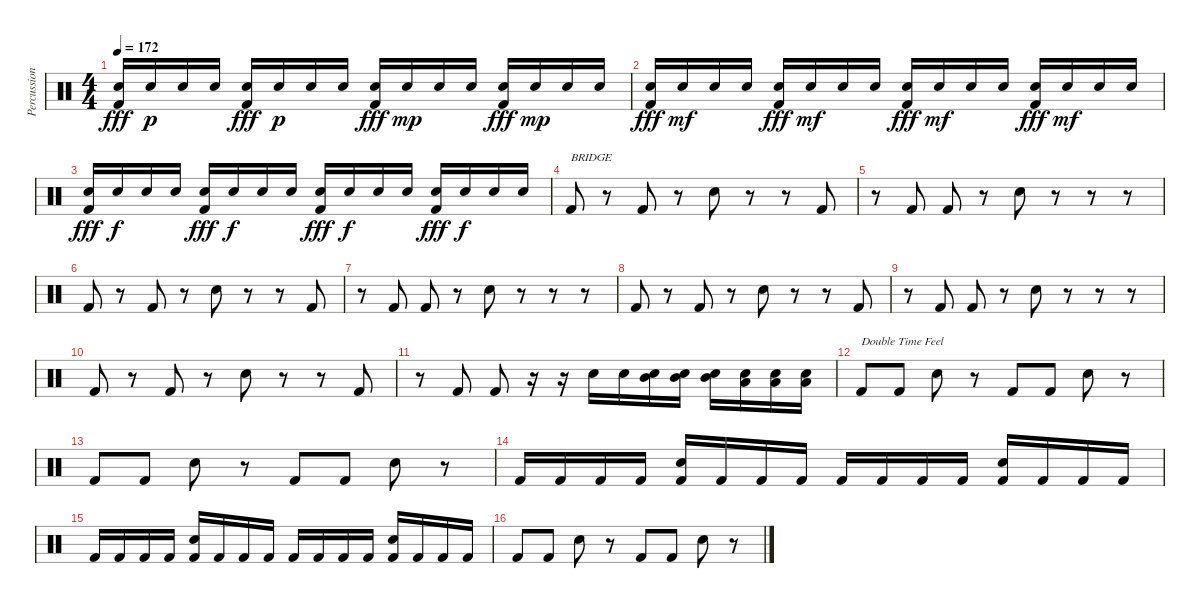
\track ("Percussions" "Percussion") {instrument percussion}
\staff {score}
\articulation defaults
\ts (4 4)
\tempo 172
\clef neutral
\ks c
("Snare (hit) 2" "Kick (hit) 2").16{dy fff} "Snare (hit) 2".16{dy p} "Snare (hit) 2".16 "Snare (hit) 2".16 ("Snare (hit) 2" "Kick (hit) 2").16{dy fff} "Snare (hit) 2".16{dy p} "Snare (hit) 2".16 "Snare (hit) 2".16 ("Snare (hit) 2" "Kick (hit) 2").16{dy fff} "Snare (hit) 2".16{dy mp} "Snare (hit) 2".16 "Snare (hit) 2".16 ("Snare (hit) 2" "Kick (hit) 2").16{dy fff} "Snare (hit) 2".16{dy mp} "Snare (hit) 2".16 "Snare (hit) 2".16 |
("Snare (hit) 2" "Kick (hit) 2").16{dy fff} "Snare (hit) 2".16{dy mf} "Snare (hit) 2".16 "Snare (hit) 2".16 ("Snare (hit) 2" "Kick (hit) 2").16{dy fff} "Snare (hit) 2".16{dy mf} "Snare (hit) 2".16 "Snare (hit) 2".16 ("Snare (hit) 2" "Kick (hit) 2").16{dy fff} "Snare (hit) 2".16{dy mf} "Snare (hit) 2".16 "Snare (hit) 2".16 ("Snare (hit) 2" "Kick (hit) 2").16{dy fff} "Snare (hit) 2".16{dy mf} "Snare (hit) 2".16 "Snare (hit) 2".16 |
("Snare (hit) 2" "Kick (hit) 2").16{dy fff} "Snare (hit) 2".16{dy f} "Snare (hit) 2".16 "Snare (hit) 2".16 ("Snare (hit) 2" "Kick (hit) 2").16{dy fff} "Snare (hit) 2".16{dy f} "Snare (hit) 2".16 "Snare (hit) 2".16 ("Snare (hit) 2" "Kick (hit) 2").16{dy fff} "Snare (hit) 2".16{dy f} "Snare (hit) 2".16 "Snare (hit) 2".16 ("Snare (hit) 2" "Kick (hit) 2").16{dy fff} "Snare (hit) 2".16{dy f} "Snare (hit) 2".16 "Snare (hit) 2".16 |
"Kick (hit) 2".8{txt "BRIDGE"} r.8 "Kick (hit) 2".8 r.8 "Snare (hit) 2".8 r.8 r.8 "Kick (hit) 2".8 |
r.8 "Kick (hit) 2".8 "Kick (hit) 2".8 r.8 "Snare (hit) 2".8 r.8 r.8 r.8 |
"Kick (hit) 2".8 r.8 "Kick (hit) 2".8 r.8 "Snare (hit) 2".8 r.8 r.8 "Kick (hit) 2".8 |
r.8 "Kick (hit) 2".8 "Kick (hit) 2".8 r.8 "Snare (hit) 2".8 r.8 r.8 r.8 |
"Kick (hit) 2".8 r.8 "Kick (hit) 2".8 r.8 "Snare (hit) 2".8 r.8 r.8 "Kick (hit) 2".8 |
r.8 "Kick (hit) 2".8 "Kick (hit) 2".8 r.8 "Snare (hit) 2".8 r.8 r.8 r.8 |
"Kick (hit) 2".8 r.8 "Kick (hit) 2".8 r.8 "Snare (hit) 2".8 r.8 r.8 "Kick (hit) 2".8 |
r.8 "Kick (hit) 2".8 "Kick (hit) 2".8 r.16 r.16 "Snare (hit) 2".16 "Snare (hit) 2".16 ("Snare (hit) 2" "Mid Tom (hit)").16 ("Snare (hit) 2" "Mid Tom (hit)").16 ("Snare (hit) 2" "Mid Tom (hit)").16 ("Snare (hit) 2" "Low Tom (hit)").16 ("Snare (hit) 2" "Low Tom (hit)").16 ("Snare (hit) 2" "Low Tom (hit)").16 |
"Kick (hit) 2".8{txt "Double Time Feel"} "Kick (hit) 2".8 "Snare (hit) 2".8 r.8 "Kick (hit) 2".8 "Kick (hit) 2".8 "Snare (hit) 2".8 r.8 |
"Kick (hit) 2".8 "Kick (hit) 2".8 "Snare (hit) 2".8 r.8 "Kick (hit) 2".8 "Kick (hit) 2".8 "Snare (hit) 2".8 r.8 |
"Kick (hit) 2".16 "Kick (hit) 2".16 "Kick (hit) 2".16 "Kick (hit) 2".16 ("Snare (hit) 2" "Kick (hit) 2").16 "Kick (hit) 2".16 "Kick (hit) 2".16 "Kick (hit) 2".16 "Kick (hit) 2".16 "Kick (hit) 2".16 "Kick (hit) 2".16 "Kick (hit) 2".16 ("Snare (hit) 2" "Kick (hit) 2").16 "Kick (hit) 2".16 "Kick (hit) 2".16 "Kick (hit) 2".16 |
"Kick (hit) 2".16 "Kick (hit) 2".16 "Kick (hit) 2".16 "Kick (hit) 2".16 ("Snare (hit) 2" "Kick (hit) 2").16 "Kick (hit) 2".16 "Kick (hit) 2".16 "Kick (hit) 2".16 "Kick (hit) 2".16 "Kick (hit) 2".16 "Kick (hit) 2".16 "Kick (hit) 2".16 ("Snare (hit) 2" "Kick (hit) 2").16 "Kick (hit) 2".16 "Kick (hit) 2".16 "Kick (hit) 2".16 |
"Kick (hit) 2".8 "Kick (hit) 2".8 "Snare (hit) 2".8 r.8 "Kick (hit) 2".8 "Kick (hit) 2".8 "Snare (hit) 2".8 r.8
